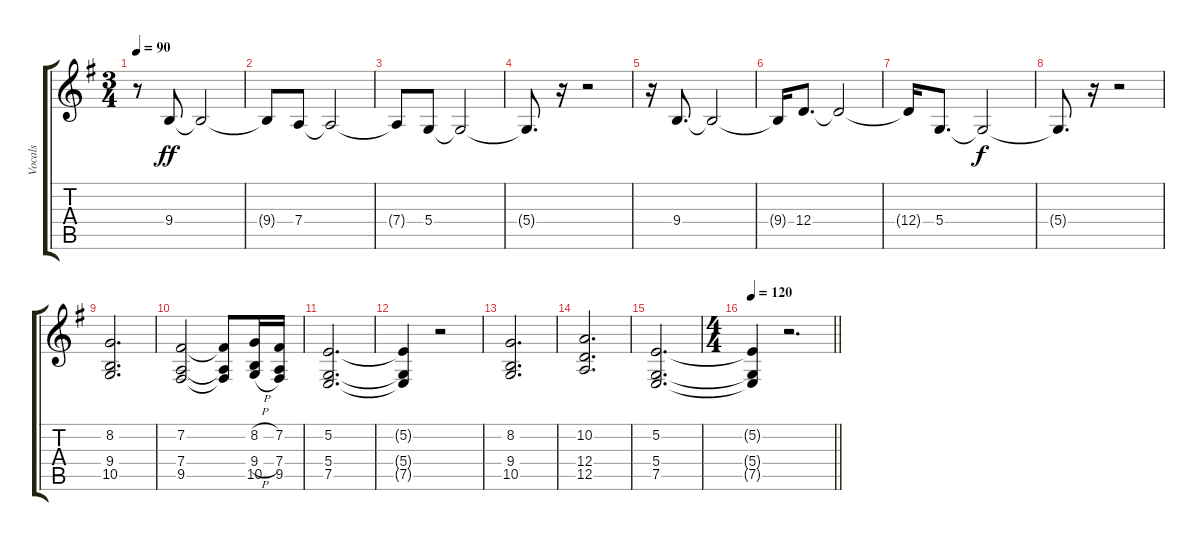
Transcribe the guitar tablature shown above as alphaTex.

\track ("Vocals" "Vocals") {instrument lead6voice}
\staff {score tabs}
\tuning (E4 B3 G3 D3 A2 E2) {hide}
\ts (3 4)
\tempo 90
\clef g2
\ks eminor
r.8{dy f instrument voiceoohs} 9.4.8{dy ff} 9.4{t}.2 |
9.4{t}.8 7.4.8 7.4{t}.2 |
7.4{t}.8 5.4.8 5.4{t}.2 |
5.4{t}.8{d} r.16 r.2 |
r.16 9.4.8{d} 9.4{t}.2 |
9.4{t}.16 12.4.8{d} 12.4{t}.2 |
12.4{t}.16 5.4.8{d} 5.4{t}.2{dy f} |
5.4{t}.8{d} r.16 r.2 |
(8.2 9.4 10.5).2{d} |
(7.2 7.4 9.5).2 (7.2{t} 7.4{t} 9.5{t}).8 (8.2{h} 9.4{h} 10.5{h}).16 (7.2 7.4 9.5).16 |
(5.2 5.4 7.5).2{d} |
(5.2{t} 5.4{t} 7.5{t}).4 r.2 |
(8.2 9.4 10.5).2{d} |
(10.2 12.4 12.5).2{d} |
(5.2 5.4 7.5).2{d} |
\ts (4 4)
\tempo 120
\barLineRight lightlight
(5.2{t} 5.4{t} 7.5{t}).4 r.2{d}
